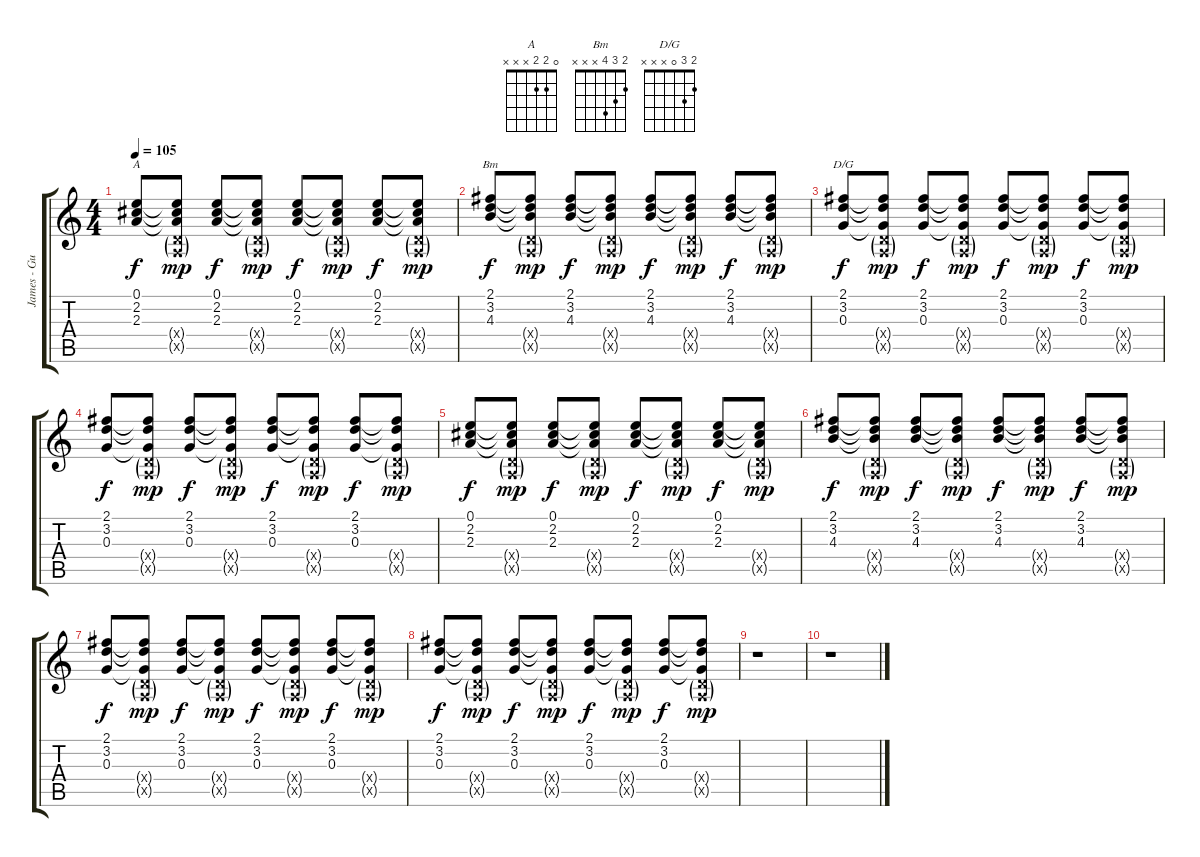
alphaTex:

\track ("James - Guitar 1" "James - Gu") {instrument electricguitarjazz}
\staff {score tabs}
\tuning (E4 B3 G3 D3 A2 E2) {hide}
\chord ("A" 0 2 2 x x x)
\chord ("Bm" 2 3 4 x x x)
\chord ("D/G" 2 3 0 x x x)
\ts (4 4)
\tempo 105
\clef g2
\ks c
(0.1 2.2 2.3).8{ch "A" dy f} (0.1{t} 2.2{t} 2.3{t} 0.4{g x} 0.5{g x}).8{dy mp} (0.1 2.2 2.3).8{dy f} (0.1{t} 2.2{t} 2.3{t} 0.4{g x} 0.5{g x}).8{dy mp} (0.1 2.2 2.3).8{dy f} (0.1{t} 2.2{t} 2.3{t} 0.4{g x} 0.5{g x}).8{dy mp} (0.1 2.2 2.3).8{dy f} (0.1{t} 2.2{t} 2.3{t} 0.4{g x} 0.5{g x}).8{dy mp} |
(2.1 3.2 4.3).8{ch "Bm" dy f} (2.1{t} 3.2{t} 4.3{t} 0.4{g x} 0.5{g x}).8{dy mp} (2.1 3.2 4.3).8{dy f} (2.1{t} 3.2{t} 4.3{t} 0.4{g x} 0.5{g x}).8{dy mp} (2.1 3.2 4.3).8{dy f} (2.1{t} 3.2{t} 4.3{t} 0.4{g x} 0.5{g x}).8{dy mp} (2.1 3.2 4.3).8{dy f} (2.1{t} 3.2{t} 4.3{t} 0.4{g x} 0.5{g x}).8{dy mp} |
(2.1 3.2 0.3).8{ch "D/G" dy f} (2.1{t} 3.2{t} 0.3{t} 0.4{g x} 0.5{g x}).8{dy mp} (2.1 3.2 0.3).8{dy f} (2.1{t} 3.2{t} 0.3{t} 0.4{g x} 0.5{g x}).8{dy mp} (2.1 3.2 0.3).8{dy f} (2.1{t} 3.2{t} 0.3{t} 0.4{g x} 0.5{g x}).8{dy mp} (2.1 3.2 0.3).8{dy f} (2.1{t} 3.2{t} 0.3{t} 0.4{g x} 0.5{g x}).8{dy mp} |
(2.1 3.2 0.3).8{dy f} (2.1{t} 3.2{t} 0.3{t} 0.4{g x} 0.5{g x}).8{dy mp} (2.1 3.2 0.3).8{dy f} (2.1{t} 3.2{t} 0.3{t} 0.4{g x} 0.5{g x}).8{dy mp} (2.1 3.2 0.3).8{dy f} (2.1{t} 3.2{t} 0.3{t} 0.4{g x} 0.5{g x}).8{dy mp} (2.1 3.2 0.3).8{dy f} (2.1{t} 3.2{t} 0.3{t} 0.4{g x} 0.5{g x}).8{dy mp} |
(0.1 2.2 2.3).8{dy f} (0.1{t} 2.2{t} 2.3{t} 0.4{g x} 0.5{g x}).8{dy mp} (0.1 2.2 2.3).8{dy f} (0.1{t} 2.2{t} 2.3{t} 0.4{g x} 0.5{g x}).8{dy mp} (0.1 2.2 2.3).8{dy f} (0.1{t} 2.2{t} 2.3{t} 0.4{g x} 0.5{g x}).8{dy mp} (0.1 2.2 2.3).8{dy f} (0.1{t} 2.2{t} 2.3{t} 0.4{g x} 0.5{g x}).8{dy mp} |
(2.1 3.2 4.3).8{dy f} (2.1{t} 3.2{t} 4.3{t} 0.4{g x} 0.5{g x}).8{dy mp} (2.1 3.2 4.3).8{dy f} (2.1{t} 3.2{t} 4.3{t} 0.4{g x} 0.5{g x}).8{dy mp} (2.1 3.2 4.3).8{dy f} (2.1{t} 3.2{t} 4.3{t} 0.4{g x} 0.5{g x}).8{dy mp} (2.1 3.2 4.3).8{dy f} (2.1{t} 3.2{t} 4.3{t} 0.4{g x} 0.5{g x}).8{dy mp} |
(2.1 3.2 0.3).8{dy f volume 8} (2.1{t} 3.2{t} 0.3{t} 0.4{g x} 0.5{g x}).8{dy mp} (2.1 3.2 0.3).8{dy f} (2.1{t} 3.2{t} 0.3{t} 0.4{g x} 0.5{g x}).8{dy mp} (2.1 3.2 0.3).8{dy f} (2.1{t} 3.2{t} 0.3{t} 0.4{g x} 0.5{g x}).8{dy mp} (2.1 3.2 0.3).8{dy f} (2.1{t} 3.2{t} 0.3{t} 0.4{g x} 0.5{g x}).8{dy mp} |
(2.1 3.2 0.3).8{dy f volume 6} (2.1{t} 3.2{t} 0.3{t} 0.4{g x} 0.5{g x}).8{dy mp} (2.1 3.2 0.3).8{dy f} (2.1{t} 3.2{t} 0.3{t} 0.4{g x} 0.5{g x}).8{dy mp} (2.1 3.2 0.3).8{dy f} (2.1{t} 3.2{t} 0.3{t} 0.4{g x} 0.5{g x}).8{dy mp} (2.1 3.2 0.3).8{dy f} (2.1{t} 3.2{t} 0.3{t} 0.4{g x} 0.5{g x}).8{dy mp} |
r.1 |
r.1
